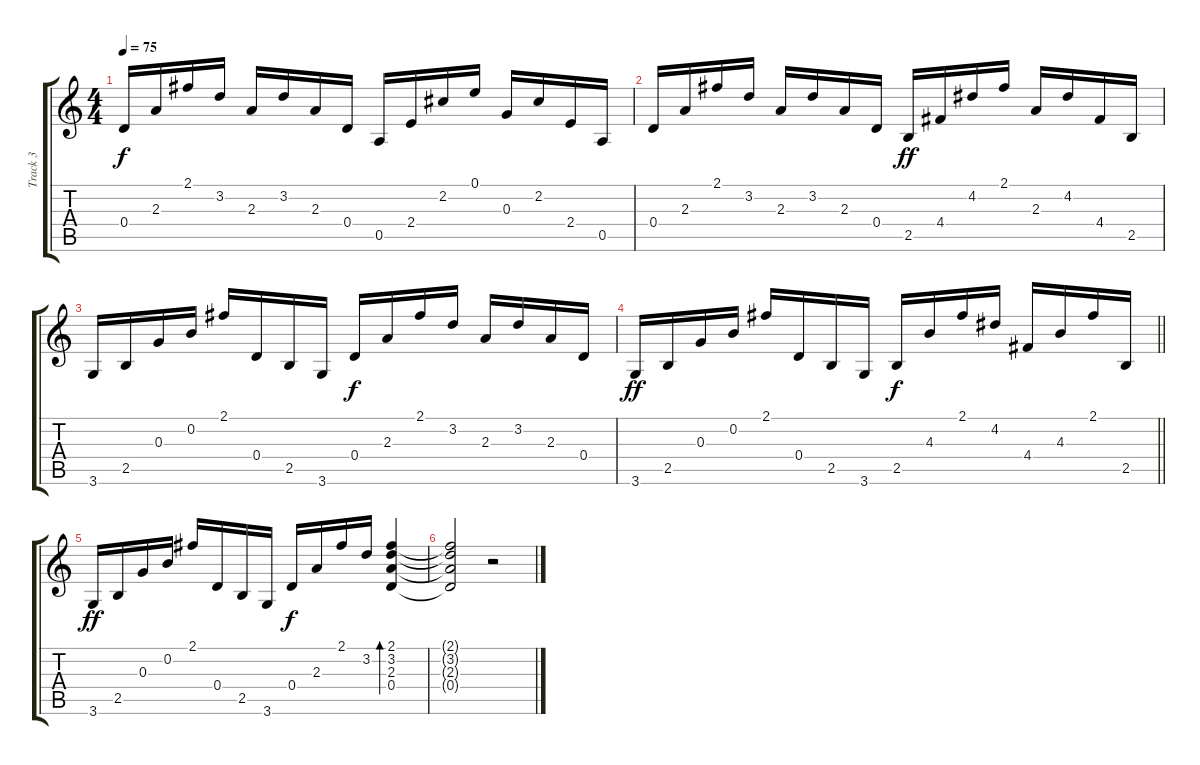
\track ("Track 3" "Track 3") {instrument acousticguitarnylon}
\staff {score tabs}
\tuning (E4 B3 G3 D3 A2 E2) {hide}
\ts (4 4)
\tempo 75
\clef g2
\ks c
0.4.16{dy f} 2.3.16 2.1.16 3.2.16 2.3.16 3.2.16 2.3.16 0.4.16 0.5.16 2.4.16 2.2.16 0.1.16 0.3.16 2.2.16 2.4.16 0.5.16 |
0.4.16 2.3.16 2.1.16 3.2.16 2.3.16 3.2.16 2.3.16 0.4.16 2.5.16{dy ff} 4.4.16 4.2.16 2.1.16 2.3.16 4.2.16 4.4.16 2.5.16 |
3.6.16 2.5.16 0.3.16 0.2.16 2.1.16 0.4.16 2.5.16 3.6.16 0.4.16{dy f} 2.3.16 2.1.16 3.2.16 2.3.16 3.2.16 2.3.16 0.4.16 |
\barLineRight lightlight
3.6.16{dy ff} 2.5.16 0.3.16 0.2.16 2.1.16 0.4.16 2.5.16 3.6.16 2.5.16{dy f} 4.3.16 2.1.16 4.2.16 4.4.16 4.3.16 2.1.16 2.5.16 |
3.6.16{dy ff} 2.5.16 0.3.16 0.2.16 2.1.16 0.4.16 2.5.16 3.6.16 0.4.16{dy f} 2.3.16 2.1.16 3.2.16 (2.1 3.2 2.3 0.4).4{bd 240} |
(2.1{t} 3.2{t} 2.3{t} 0.4{t}).2 r.2
